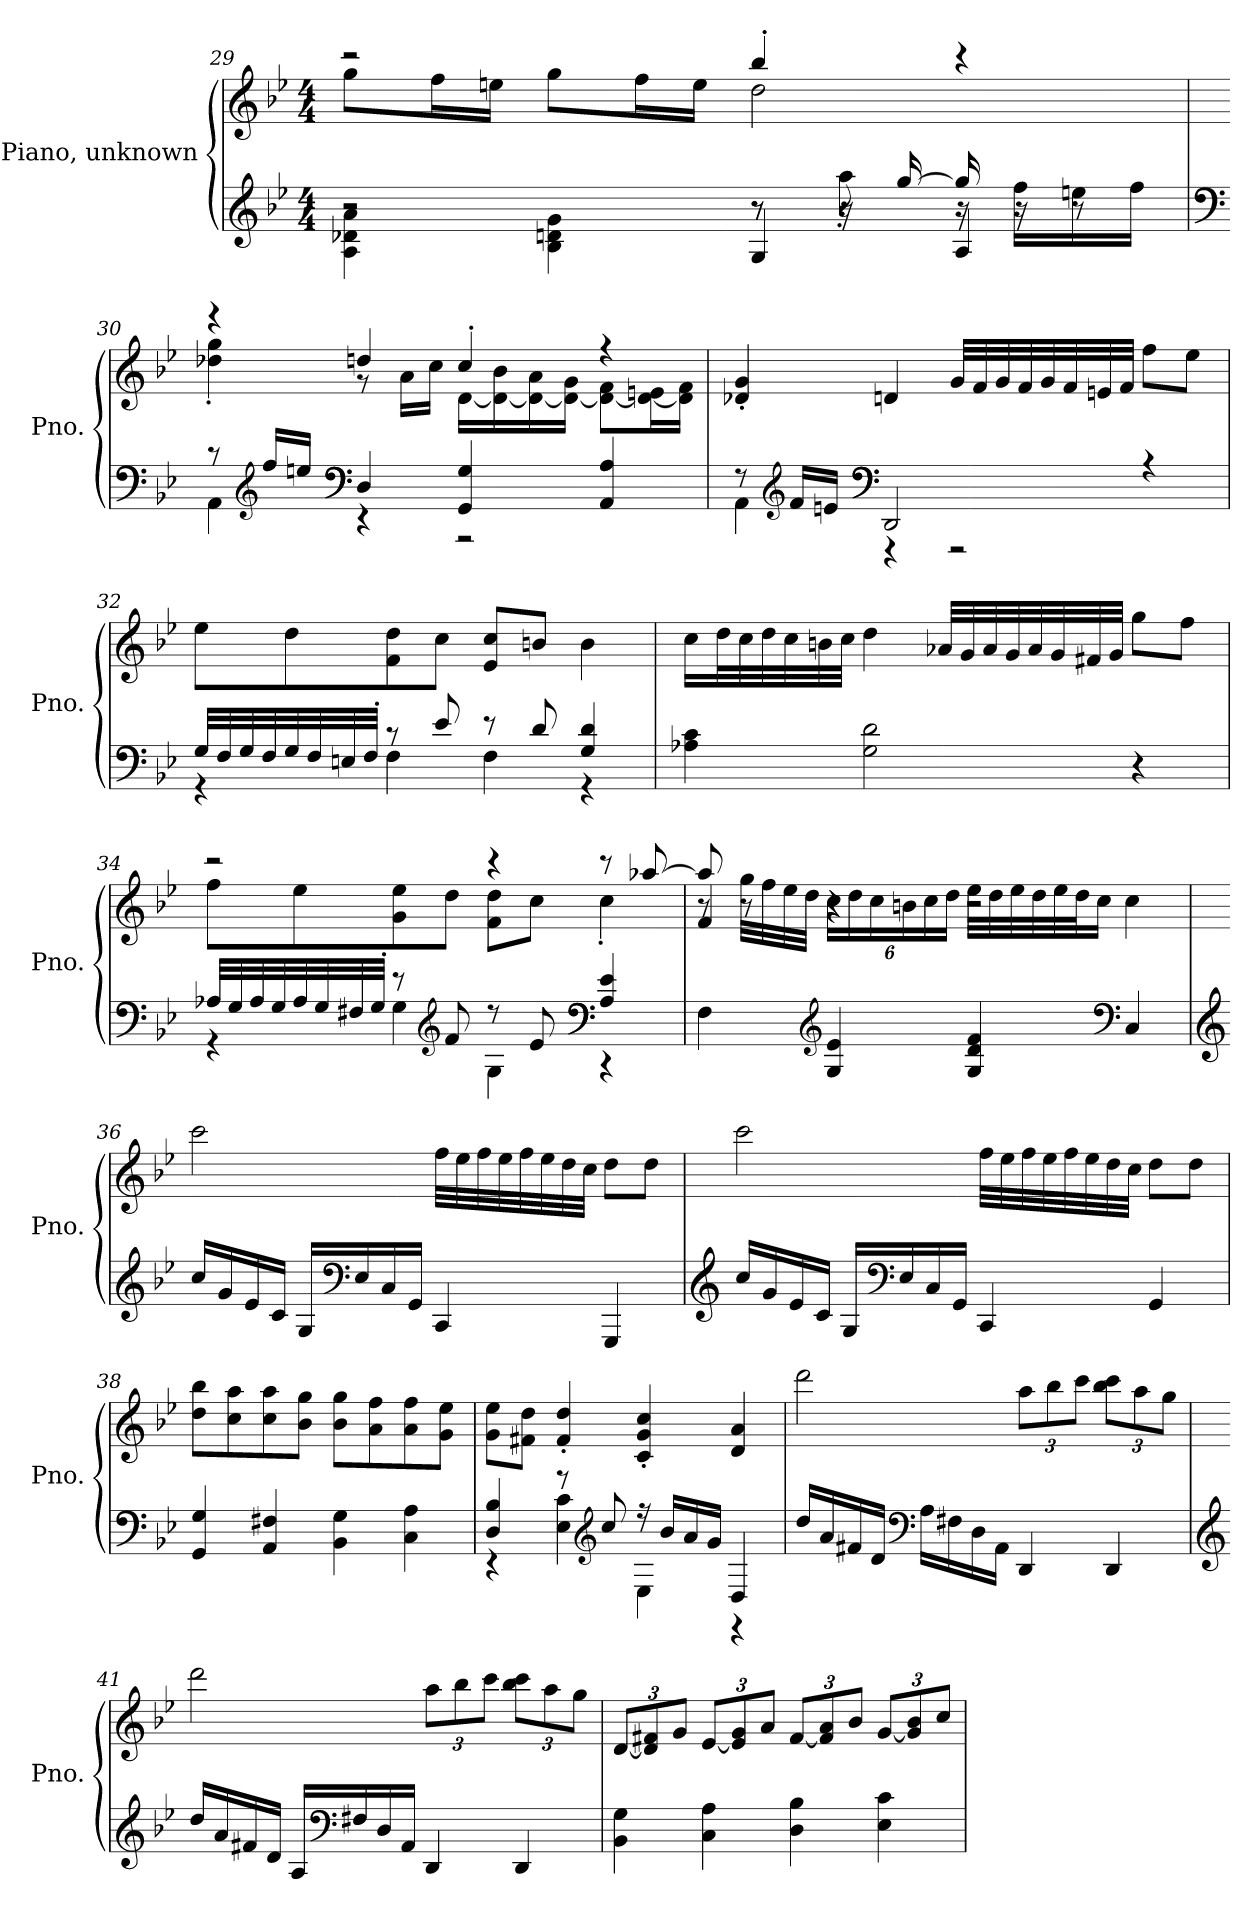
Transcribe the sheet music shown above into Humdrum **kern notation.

**kern	**kern
*part1	*part1
*staff2	*staff1
*I"Piano, unknown	*
*I'Pno.	*
!!LO:PB:g=z
*clefG2	*clefG2
*k[b-e-]	*k[b-e-]
*M4/4	*M4/4
=29	=29
*^	*^
*	*^	*	*
2r	4A\ 4d-X\ 4a\	2r	2r	8gg\L
.	.	.	.	16ff\L
.	.	.	.	16een\JJ
.	4B-\ 4dn\ 4g\	.	.	8gg\L
.	.	.	.	16ff\L
.	.	.	.	16ee\JJ
8r	8r	4G/	4bb-'/	2dd\
16r	8aa'\	.	.	.
[16gg/	.	.	.	.
16gg/]	16r	4A/	4r	.
16r	16ff\LL	.	.	.
8r	16een\	.	.	.
.	16ff\JJ	.	.	.
*v	*v	*v	*	*
=30	=30	=30
*clefF4	*	*
*^	*	*
8r	4AA\	4r	4dd-X\' 4gg\'
*clefG2	*	*	*
16ff/LL	.	.	.
16een/JJ	.	.	.
*clefF4	*	*	*
4D/	4r	4ddn/	8r
.	.	.	16a\LL
.	.	.	16cc\JJ
4GG/ 4G/	2r	4cc'/	[16d\LL
.	.	.	16d\_ 16b-\
.	.	.	16d\_ 16a\
.	.	.	16d\_ 16g\JJ
4AA/ 4A/	.	4r	8d\_ 8f\L
.	.	.	16d\_ 16en\L
.	.	.	16d\] 16f\JJ
*	*	*v	*v
!!LO:LB:g=z
=31	=31	=31
8r	4AA\	4d-X/' 4g/'
*clefG2	*	*
16f/LL	.	.
16en/JJ	.	.
*clefF4	*	*
2DD/	4r	4dn/
.	2r	32g/LLL
.	.	32f/
.	.	32g/
.	.	32f/
.	.	32g/
.	.	32f/
.	.	32en/
.	.	32f/JJJ
4r	.	8ff\L
.	.	8ee-\J
=32	=32	=32
32G/LLL	4r	8ee-\L
32F/	.	.
32G/	.	.
32F/	.	.
32G/	.	8dd\
32F/	.	.
32En/	.	.
32F'/JJJ	.	.
8r	4F\	8f\ 8dd\
8e-/	.	8cc\J
8r	4F\	8e-/ 8cc/L
8d/	.	8bn/J
4G/ 4d/	4r	4b\
*v	*v	*
!!LO:LB:g=z
=33	=33
4A-X\ 4c\	16cc\LL
.	32dd\L
.	32cc\
.	32dd\
.	32cc\
.	32bn\
.	32cc\JJJ
2G\ 2d\	4dd\
.	32a-X/LLL
.	32g/
.	32a-/
.	32g/
.	32a-/
.	32g/
.	32f#X/
.	32g/JJJ
4r	8gg\L
.	8ff\J
=34	=34
*^	*^
32A-X/LLL	4r	2r	8ff\L
32G/	.	.	.
32A-/	.	.	.
32G/	.	.	.
32A-/	.	.	8ee-\
32G/	.	.	.
32F#X/	.	.	.
32G'/JJJ	.	.	.
8r	4G\	.	8g\ 8ee-\
*clefG2	*	*	*
8f/	.	.	8dd\J
8r	4G\	4r	8f\ 8dd\L
8e-/	.	.	8cc\J
*clefF4	*	*	*
4A-/ 4e-/	4r	8r	4cc'\
.	.	[8aa-X/	.
*v	*v	*	*
!!LO:LB:g=z
=35	=35	=35
*	*	*^
4F\	8aa-/]	8r	4f/
.	8r	32gg\LLL	.
.	.	32ff\	.
.	.	32ee-\	.
.	.	32dd\JJJ	.
*clefG2	*	*	*
*	*	*Xbrackettup	*
4G/ 4e-/	4r	24cc\LL	4r
.	.	24dd\	.
.	.	24cc\	.
.	.	24bn\	.
.	.	24cc\	.
.	.	24dd\JJ	.
4G/ 4d/ 4f/	2r	32ee-\LLL	2r
.	.	32dd\	.
.	.	32ee-\	.
.	.	32dd\	.
.	.	32ee-\	.
.	.	32dd\J	.
.	.	16cc\JJ	.
*clefF4	*	*	*
4C/	.	4cc\	.
*	*v	*v	*v
=36	=36
*clefG2	*
16cc/LL	2ccc\
16g/	.
16e-/	.
16c/JJ	.
16G/LL	.
*clefF4	*
16E-/	.
16C/	.
16GG/JJ	.
4CC/	32ff\LLL
.	32ee-\
.	32ff\
.	32ee-\
.	32ff\
.	32ee-\
.	32dd\
.	32cc\JJJ
4GGG/	8dd\L
.	8dd\J
!!LO:LB:g=z
=37	=37
*clefG2	*
16cc/LL	2ccc\
16g/	.
16e-/	.
16c/JJ	.
16G/LL	.
*clefF4	*
16E-/	.
16C/	.
16GG/JJ	.
4CC/	32ff\LLL
.	32ee-\
.	32ff\
.	32ee-\
.	32ff\
.	32ee-\
.	32dd\
.	32cc\JJJ
4GG/	8dd\L
.	8dd\J
=38	=38
4GG/ 4G/	8dd\ 8bb-\L
.	8cc\ 8aa\
4AA/ 4F#X/	8cc\ 8aa\
.	8b-\ 8gg\J
4BB-\ 4G\	8b-\ 8gg\L
.	8a\ 8ff\
4C\ 4A\	8a\ 8ff\
.	8g\ 8ee-\J
=39	=39
*^	*
4D/ 4B-/	4r	8g\ 8ee-\L
.	.	8f#X\ 8dd\J
8r	4E-\ 4c\	4f#/' 4dd/'
*clefG2	*	*
8cc/	.	.
16r	4E-\	4c/' 4g/' 4cc/'
16b-/LL	.	.
16a/	.	.
16g/JJ	.	.
4D/	4r	4d/ 4a/
*v	*v	*
!!LO:LB:g=z
=40	=40
16dd/LL	2ddd\
16a/	.
16f#X/	.
16d/JJ	.
*clefF4	*
16A\LL	.
16F#X\	.
16D\	.
16AA\JJ	.
4DD/	12aa\L
.	12bb-\
.	12ccc\J
4DD/	12bb-\ 12ccc\L
.	12aa\
.	12gg\J
=41	=41
*clefG2	*
16dd/LL	2ddd\
16a/	.
16f#X/	.
16d/JJ	.
16A/LL	.
*clefF4	*
16F#X/	.
16D/	.
16AA/JJ	.
4DD/	12aa\L
.	12bb-\
.	12ccc\J
4DD/	12bb-\ 12ccc\L
.	12aa\
.	12gg\J
!!LO:PB:g=z
=42	=42
4BB-\ 4G\	[12d/L
.	12d/] 12f#X/
.	12g/J
4C\ 4A\	[12e-/L
.	12e-/] 12g/
.	12a/J
4D\ 4B-\	[12f#/L
.	12f#/] 12a/
.	12b-/J
4E-\ 4c\	[12g/L
.	12g/] 12b-/
.	12cc/J
=	=
*-	*-
